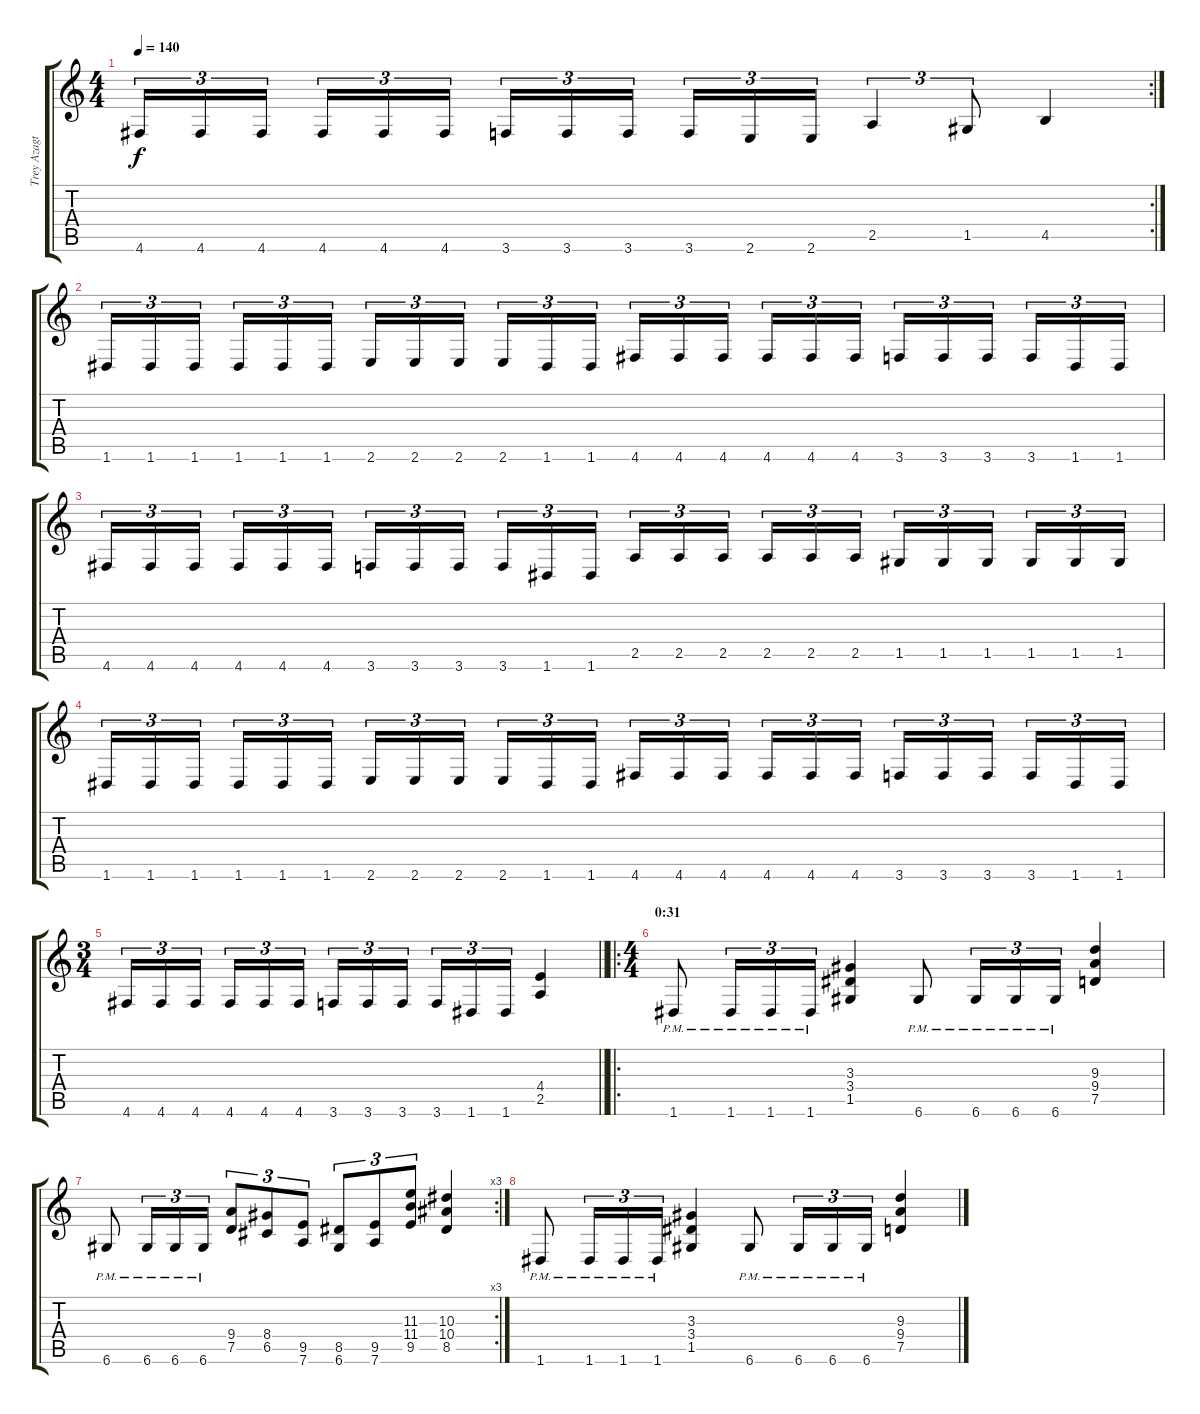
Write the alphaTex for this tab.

\track ("Trey Azagthoth" "Trey Azagt") {instrument distortionguitar}
\staff {score tabs}
\tuning (D4 A3 F3 C3 G2 D2) {hide}
\rc 2
\ts (4 4)
\tempo 140
\clef g2
\ks c
4.6.16{tu (3 2) dy f} 4.6.16{tu (3 2)} 4.6.16{tu (3 2) beam splitsecondary} 4.6.16{tu (3 2)} 4.6.16{tu (3 2)} 4.6.16{tu (3 2)} 3.6.16{tu (3 2)} 3.6.16{tu (3 2)} 3.6.16{tu (3 2) beam splitsecondary} 3.6.16{tu (3 2)} 2.6.16{tu (3 2)} 2.6.16{tu (3 2)} 2.5.4{tu (3 2)} 1.5.8{tu (3 2)} 4.5.4 |
1.6.16{tu (3 2)} 1.6.16{tu (3 2)} 1.6.16{tu (3 2) beam splitsecondary} 1.6.16{tu (3 2)} 1.6.16{tu (3 2)} 1.6.16{tu (3 2)} 2.6.16{tu (3 2)} 2.6.16{tu (3 2)} 2.6.16{tu (3 2) beam splitsecondary} 2.6.16{tu (3 2)} 1.6.16{tu (3 2)} 1.6.16{tu (3 2)} 4.6.16{tu (3 2)} 4.6.16{tu (3 2)} 4.6.16{tu (3 2) beam splitsecondary} 4.6.16{tu (3 2)} 4.6.16{tu (3 2)} 4.6.16{tu (3 2)} 3.6.16{tu (3 2)} 3.6.16{tu (3 2)} 3.6.16{tu (3 2) beam splitsecondary} 3.6.16{tu (3 2)} 1.6.16{tu (3 2)} 1.6.16{tu (3 2)} |
4.6.16{tu (3 2)} 4.6.16{tu (3 2)} 4.6.16{tu (3 2) beam splitsecondary} 4.6.16{tu (3 2)} 4.6.16{tu (3 2)} 4.6.16{tu (3 2)} 3.6.16{tu (3 2)} 3.6.16{tu (3 2)} 3.6.16{tu (3 2) beam splitsecondary} 3.6.16{tu (3 2)} 1.6.16{tu (3 2)} 1.6.16{tu (3 2)} 2.5.16{tu (3 2)} 2.5.16{tu (3 2)} 2.5.16{tu (3 2) beam splitsecondary} 2.5.16{tu (3 2)} 2.5.16{tu (3 2)} 2.5.16{tu (3 2)} 1.5.16{tu (3 2)} 1.5.16{tu (3 2)} 1.5.16{tu (3 2) beam splitsecondary} 1.5.16{tu (3 2)} 1.5.16{tu (3 2)} 1.5.16{tu (3 2)} |
1.6.16{tu (3 2)} 1.6.16{tu (3 2)} 1.6.16{tu (3 2) beam splitsecondary} 1.6.16{tu (3 2)} 1.6.16{tu (3 2)} 1.6.16{tu (3 2)} 2.6.16{tu (3 2)} 2.6.16{tu (3 2)} 2.6.16{tu (3 2) beam splitsecondary} 2.6.16{tu (3 2)} 1.6.16{tu (3 2)} 1.6.16{tu (3 2)} 4.6.16{tu (3 2)} 4.6.16{tu (3 2)} 4.6.16{tu (3 2) beam splitsecondary} 4.6.16{tu (3 2)} 4.6.16{tu (3 2)} 4.6.16{tu (3 2)} 3.6.16{tu (3 2)} 3.6.16{tu (3 2)} 3.6.16{tu (3 2) beam splitsecondary} 3.6.16{tu (3 2)} 1.6.16{tu (3 2)} 1.6.16{tu (3 2)} |
\ts (3 4)
\barLineRight lightlight
4.6.16{tu (3 2)} 4.6.16{tu (3 2)} 4.6.16{tu (3 2) beam splitsecondary} 4.6.16{tu (3 2)} 4.6.16{tu (3 2)} 4.6.16{tu (3 2)} 3.6.16{tu (3 2)} 3.6.16{tu (3 2)} 3.6.16{tu (3 2) beam splitsecondary} 3.6.16{tu (3 2)} 1.6.16{tu (3 2)} 1.6.16{tu (3 2)} (4.4 2.5).4 |
\ro
\ts (4 4)
\section ("" "0:31")
1.6{pm}.8 1.6{pm}.16{tu (3 2)} 1.6{pm}.16{tu (3 2)} 1.6{pm}.16{tu (3 2)} (3.3 3.4 1.5).4 6.6{pm}.8 6.6{pm}.16{tu (3 2)} 6.6{pm}.16{tu (3 2)} 6.6{pm}.16{tu (3 2)} (9.3 9.4 7.5).4 |
\rc 3
6.6{pm}.8 6.6{pm}.16{tu (3 2)} 6.6{pm}.16{tu (3 2)} 6.6{pm}.16{tu (3 2)} (9.4 7.5).8{tu (3 2)} (8.4 6.5).8{tu (3 2)} (9.5 7.6).8{tu (3 2)} (8.5 6.6).8{tu (3 2)} (9.5 7.6).8{tu (3 2)} (11.3 11.4 9.5).8{tu (3 2)} (10.3 10.4 8.5).4 |
1.6{pm}.8 1.6{pm}.16{tu (3 2)} 1.6{pm}.16{tu (3 2)} 1.6{pm}.16{tu (3 2)} (3.3 3.4 1.5).4 6.6{pm}.8 6.6{pm}.16{tu (3 2)} 6.6{pm}.16{tu (3 2)} 6.6{pm}.16{tu (3 2)} (9.3 9.4 7.5).4
